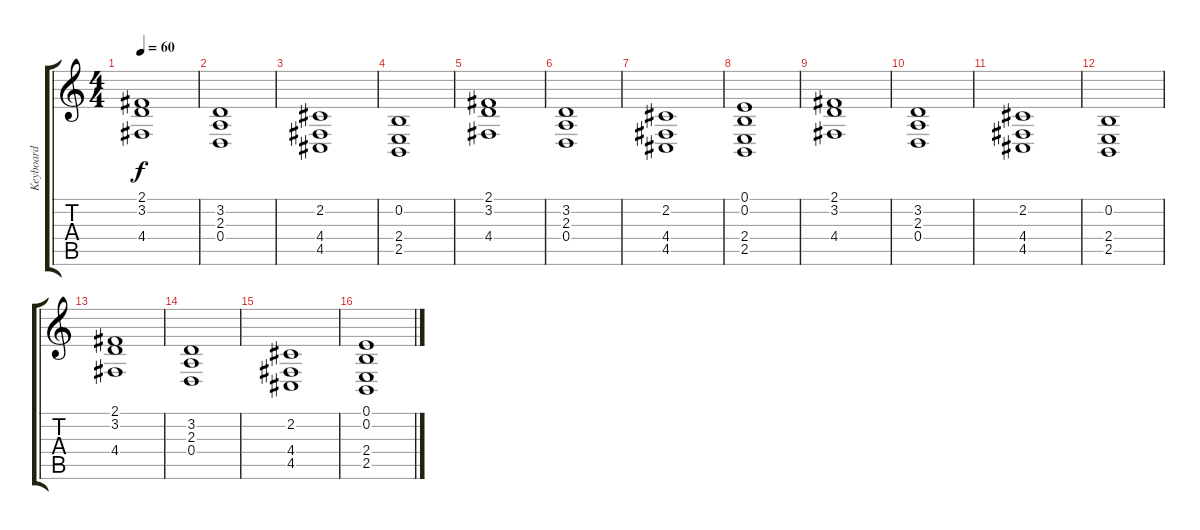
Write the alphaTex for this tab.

\track ("Keyboard" "Keyboard") {instrument stringensemble2}
\staff {score tabs}
\tuning (E4 B3 G3 D3 A2 E2) {hide}
\ts (4 4)
\tempo 60
\clef g2
\ks c
(2.1 3.2 4.4).1{dy f} |
(3.2 2.3 0.4).1 |
(2.2 4.4 4.5).1 |
(0.2 2.4 2.5).1 |
(2.1 3.2 4.4).1 |
(3.2 2.3 0.4).1 |
(2.2 4.4 4.5).1 |
(0.1 0.2 2.4 2.5).1 |
(2.1 3.2 4.4).1 |
(3.2 2.3 0.4).1 |
(2.2 4.4 4.5).1 |
(0.2 2.4 2.5).1 |
(2.1 3.2 4.4).1 |
(3.2 2.3 0.4).1 |
(2.2 4.4 4.5).1 |
(0.1 0.2 2.4 2.5).1
